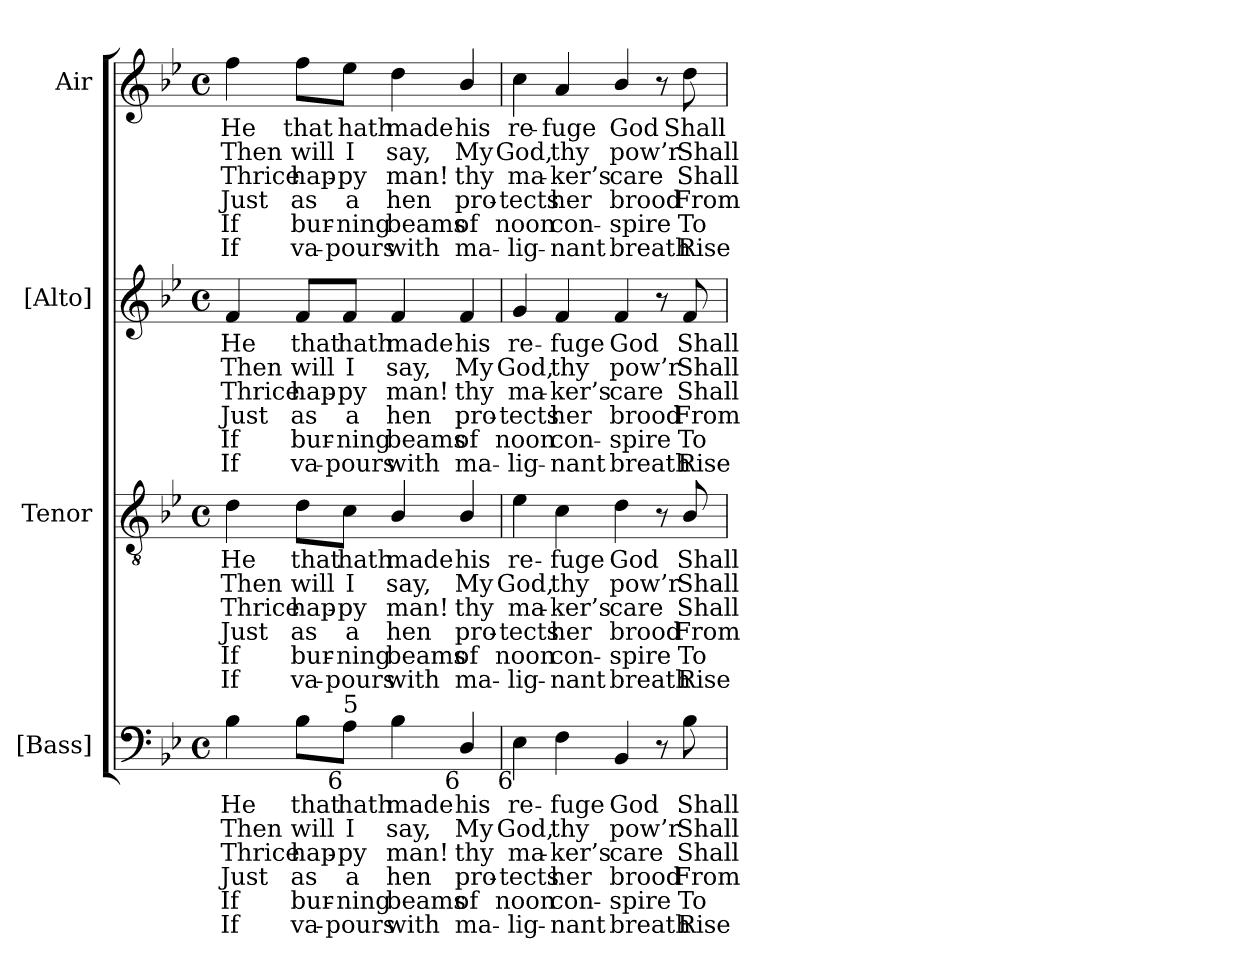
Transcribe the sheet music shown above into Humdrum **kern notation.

**kern	**text	**text	**text	**text	**text	**text	**kern	**text	**text	**text	**text	**text	**text	**kern	**text	**text	**text	**text	**text	**text	**kern	**text	**text	**text	**text	**text	**text
*part4	*part4	*part4	*part4	*part4	*part4	*part4	*part3	*part3	*part3	*part3	*part3	*part3	*part3	*part2	*part2	*part2	*part2	*part2	*part2	*part2	*part1	*part1	*part1	*part1	*part1	*part1	*part1
*staff4	*staff4	*staff4	*staff4	*staff4	*staff4	*staff4	*staff3	*staff3	*staff3	*staff3	*staff3	*staff3	*staff3	*staff2	*staff2	*staff2	*staff2	*staff2	*staff2	*staff2	*staff1	*staff1	*staff1	*staff1	*staff1	*staff1	*staff1
*I"[Bass]	*	*	*	*	*	*	*I"Tenor	*	*	*	*	*	*	*I"[Alto]	*	*	*	*	*	*	*I"Air	*	*	*	*	*	*
*I'B.	*	*	*	*	*	*	*I'T.	*	*	*	*	*	*	*I'A.	*	*	*	*	*	*	*	*	*	*	*	*	*
!!LO:PB:g=z
*clefF4	*	*	*	*	*	*	*clefGv2	*	*	*	*	*	*	*clefG2	*	*	*	*	*	*	*clefG2	*	*	*	*	*	*
*	*	*	*	*	*	*	*ITrd7c12	*	*	*	*	*	*	*	*	*	*	*	*	*	*	*	*	*	*	*	*
*k[b-e-]	*	*	*	*	*	*	*k[b-e-]	*	*	*	*	*	*	*k[b-e-]	*	*	*	*	*	*	*k[b-e-]	*	*	*	*	*	*
*B-:	*	*	*	*	*	*	*B-:	*	*	*	*	*	*	*B-:	*	*	*	*	*	*	*B-:	*	*	*	*	*	*
*M4/4	*	*	*	*	*	*	*M4/4	*	*	*	*	*	*	*M4/4	*	*	*	*	*	*	*M4/4	*	*	*	*	*	*
*met(c)	*	*	*	*	*	*	*met(c)	*	*	*	*	*	*	*met(c)	*	*	*	*	*	*	*met(c)	*	*	*	*	*	*
=1	=1	=1	=1	=1	=1	=1	=1	=1	=1	=1	=1	=1	=1	=1	=1	=1	=1	=1	=1	=1	=1	=1	=1	=1	=1	=1	=1
!	!LO:LY:b:color=#000000	!LO:LY:b:color=#000000	!LO:LY:b:color=#000000	!LO:LY:b:color=#000000	!LO:LY:b:color=#000000	!LO:LY:b:color=#000000	!	!	!	!	!	!	!	!	!	!	!	!	!	!	!	!	!	!	!	!	!
!	!	!	!	!	!	!	!	!LO:LY:b:color=#000000	!LO:LY:b:color=#000000	!LO:LY:b:color=#000000	!LO:LY:b:color=#000000	!LO:LY:b:color=#000000	!LO:LY:b:color=#000000	!	!	!	!	!	!	!	!	!	!	!	!	!	!
!	!	!	!	!	!	!	!	!	!	!	!	!	!	!	!LO:LY:b:color=#000000	!LO:LY:b:color=#000000	!LO:LY:b:color=#000000	!LO:LY:b:color=#000000	!LO:LY:b:color=#000000	!LO:LY:b:color=#000000	!	!	!	!	!	!	!
!	!	!	!	!	!	!	!	!	!	!	!	!	!	!	!	!	!	!	!	!	!	!LO:LY:b:color=#000000	!LO:LY:b:color=#000000	!LO:LY:b:color=#000000	!LO:LY:b:color=#000000	!LO:LY:b:color=#000000	!LO:LY:b:color=#000000
4B-i\	He	Then	Thrice	Just	If	If	4Di\	He	Then	Thrice	Just	If	If	4fi/	He	Then	Thrice	Just	If	If	4ffi\	He	Then	Thrice	Just	If	If
!	!LO:LY:b:color=#000000	!LO:LY:b:color=#000000	!LO:LY:b:color=#000000	!LO:LY:b:color=#000000	!LO:LY:b:color=#000000	!LO:LY:b:color=#000000	!	!	!	!	!	!	!	!	!	!	!	!	!	!	!	!	!	!	!	!	!
!	!	!	!	!	!	!	!	!LO:LY:b:color=#000000	!LO:LY:b:color=#000000	!LO:LY:b:color=#000000	!LO:LY:b:color=#000000	!LO:LY:b:color=#000000	!LO:LY:b:color=#000000	!	!	!	!	!	!	!	!	!	!	!	!	!	!
!	!	!	!	!	!	!	!	!	!	!	!	!	!	!	!LO:LY:b:color=#000000	!LO:LY:b:color=#000000	!LO:LY:b:color=#000000	!LO:LY:b:color=#000000	!LO:LY:b:color=#000000	!LO:LY:b:color=#000000	!	!	!	!	!	!	!
!	!	!	!	!	!	!	!	!	!	!	!	!	!	!	!	!	!	!	!	!	!	!LO:LY:b:color=#000000	!LO:LY:b:color=#000000	!LO:LY:b:color=#000000	!LO:LY:b:color=#000000	!LO:LY:b:color=#000000	!LO:LY:b:color=#000000
8B-i\L	that	will	hap-	-as	bur-	-va-	8Di\L	that	will	hap-	-as	bur-	-va-	8fi/L	that	will	hap-	-as	bur-	-va-	8ffi\L	that	will	hap-	-as	bur-	-va-
!	!LO:LY:b:color=#000000	!LO:LY:b:color=#000000	!LO:LY:b:color=#000000	!LO:LY:b:color=#000000	!LO:LY:b:color=#000000	!LO:LY:b:color=#000000	!	!	!	!	!	!	!	!	!	!	!	!	!	!	!	!	!	!	!	!	!
!	!	!	!	!	!	!	!	!LO:LY:b:color=#000000	!LO:LY:b:color=#000000	!LO:LY:b:color=#000000	!LO:LY:b:color=#000000	!LO:LY:b:color=#000000	!LO:LY:b:color=#000000	!	!	!	!	!	!	!	!	!	!	!	!	!	!
!	!	!	!	!	!	!	!	!	!	!	!	!	!	!	!LO:LY:b:color=#000000	!LO:LY:b:color=#000000	!LO:LY:b:color=#000000	!LO:LY:b:color=#000000	!LO:LY:b:color=#000000	!LO:LY:b:color=#000000	!	!	!	!	!	!	!
!LO:TX:b:rj:t=6	!	!	!	!	!	!	!	!	!	!	!	!	!	!	!	!	!	!	!	!	!	!	!	!	!	!	!
!LO:TX:t=5	!	!	!	!	!	!	!	!	!	!	!	!	!	!	!	!	!	!	!	!	!	!	!	!	!	!	!
!	!	!	!	!	!	!	!	!	!	!	!	!	!	!	!	!	!	!	!	!	!	!LO:LY:b:color=#000000	!LO:LY:b:color=#000000	!LO:LY:b:color=#000000	!LO:LY:b:color=#000000	!LO:LY:b:color=#000000	!LO:LY:b:color=#000000
8Ai\J	hath	I	-py	a	ning	pours	8Ci\J	hath	I	-py	a	ning	pours	8fi/J	hath	I	-py	a	ning	pours	8ee-i\J	hath	I	-py	a	ning	pours
!	!LO:LY:b:color=#000000	!LO:LY:b:color=#000000	!LO:LY:b:color=#000000	!LO:LY:b:color=#000000	!LO:LY:b:color=#000000	!LO:LY:b:color=#000000	!	!	!	!	!	!	!	!	!	!	!	!	!	!	!	!	!	!	!	!	!
!	!	!	!	!	!	!	!	!LO:LY:b:color=#000000	!LO:LY:b:color=#000000	!LO:LY:b:color=#000000	!LO:LY:b:color=#000000	!LO:LY:b:color=#000000	!LO:LY:b:color=#000000	!	!	!	!	!	!	!	!	!	!	!	!	!	!
!	!	!	!	!	!	!	!	!	!	!	!	!	!	!	!LO:LY:b:color=#000000	!LO:LY:b:color=#000000	!LO:LY:b:color=#000000	!LO:LY:b:color=#000000	!LO:LY:b:color=#000000	!LO:LY:b:color=#000000	!	!	!	!	!	!	!
!	!	!	!	!	!	!	!	!	!	!	!	!	!	!	!	!	!	!	!	!	!	!LO:LY:b:color=#000000	!LO:LY:b:color=#000000	!LO:LY:b:color=#000000	!LO:LY:b:color=#000000	!LO:LY:b:color=#000000	!LO:LY:b:color=#000000
4B-i\	made	say,	man!	hen	beams	with	4BB-i/	made	say,	man!	hen	beams	with	4fi/	made	say,	man!	hen	beams	with	4ddi\	made	say,	man!	hen	beams	with
!	!LO:LY:b:color=#000000	!LO:LY:b:color=#000000	!LO:LY:b:color=#000000	!LO:LY:b:color=#000000	!LO:LY:b:color=#000000	!LO:LY:b:color=#000000	!	!	!	!	!	!	!	!	!	!	!	!	!	!	!	!	!	!	!	!	!
!	!	!	!	!	!	!	!	!LO:LY:b:color=#000000	!LO:LY:b:color=#000000	!LO:LY:b:color=#000000	!LO:LY:b:color=#000000	!LO:LY:b:color=#000000	!LO:LY:b:color=#000000	!	!	!	!	!	!	!	!	!	!	!	!	!	!
!	!	!	!	!	!	!	!	!	!	!	!	!	!	!	!LO:LY:b:color=#000000	!LO:LY:b:color=#000000	!LO:LY:b:color=#000000	!LO:LY:b:color=#000000	!LO:LY:b:color=#000000	!LO:LY:b:color=#000000	!	!	!	!	!	!	!
!LO:TX:b:rj:t=6	!	!	!	!	!	!	!	!	!	!	!	!	!	!	!	!	!	!	!	!	!	!	!	!	!	!	!
!	!	!	!	!	!	!	!	!	!	!	!	!	!	!	!	!	!	!	!	!	!	!LO:LY:b:color=#000000	!LO:LY:b:color=#000000	!LO:LY:b:color=#000000	!LO:LY:b:color=#000000	!LO:LY:b:color=#000000	!LO:LY:b:color=#000000
4Di/	his	My	thy	pro-	-of	ma-	4BB-i/	his	My	thy	pro-	-of	ma-	4fi/	his	My	thy	pro-	-of	ma-	4b-i/	his	My	thy	pro-	-of	ma-
=2	=2	=2	=2	=2	=2	=2	=2	=2	=2	=2	=2	=2	=2	=2	=2	=2	=2	=2	=2	=2	=2	=2	=2	=2	=2	=2	=2
!	!LO:LY:b:color=#000000	!LO:LY:b:color=#000000	!LO:LY:b:color=#000000	!LO:LY:b:color=#000000	!LO:LY:b:color=#000000	!LO:LY:b:color=#000000	!	!	!	!	!	!	!	!	!	!	!	!	!	!	!	!	!	!	!	!	!
!	!	!	!	!	!	!	!	!LO:LY:b:color=#000000	!LO:LY:b:color=#000000	!LO:LY:b:color=#000000	!LO:LY:b:color=#000000	!LO:LY:b:color=#000000	!LO:LY:b:color=#000000	!	!	!	!	!	!	!	!	!	!	!	!	!	!
!	!	!	!	!	!	!	!	!	!	!	!	!	!	!	!LO:LY:b:color=#000000	!LO:LY:b:color=#000000	!LO:LY:b:color=#000000	!LO:LY:b:color=#000000	!LO:LY:b:color=#000000	!LO:LY:b:color=#000000	!	!	!	!	!	!	!
!LO:TX:b:rj:t=6	!	!	!	!	!	!	!	!	!	!	!	!	!	!	!	!	!	!	!	!	!	!	!	!	!	!	!
!	!	!	!	!	!	!	!	!	!	!	!	!	!	!	!	!	!	!	!	!	!	!LO:LY:b:color=#000000	!LO:LY:b:color=#000000	!LO:LY:b:color=#000000	!LO:LY:b:color=#000000	!LO:LY:b:color=#000000	!LO:LY:b:color=#000000
4E-i\	re-	God,	-ma-	-tects	noon	lig-	4E-i\	re-	God,	-ma-	-tects	noon	lig-	4gi/	re-	God,	-ma-	-tects	noon	lig-	4cci\	re-	God,	-ma-	-tects	noon	lig-
!	!LO:LY:b:color=#000000	!LO:LY:b:color=#000000	!LO:LY:b:color=#000000	!LO:LY:b:color=#000000	!LO:LY:b:color=#000000	!LO:LY:b:color=#000000	!	!	!	!	!	!	!	!	!	!	!	!	!	!	!	!	!	!	!	!	!
!	!	!	!	!	!	!	!	!LO:LY:b:color=#000000	!LO:LY:b:color=#000000	!LO:LY:b:color=#000000	!LO:LY:b:color=#000000	!LO:LY:b:color=#000000	!LO:LY:b:color=#000000	!	!	!	!	!	!	!	!	!	!	!	!	!	!
!	!	!	!	!	!	!	!	!	!	!	!	!	!	!	!LO:LY:b:color=#000000	!LO:LY:b:color=#000000	!LO:LY:b:color=#000000	!LO:LY:b:color=#000000	!LO:LY:b:color=#000000	!LO:LY:b:color=#000000	!	!	!	!	!	!	!
!	!	!	!	!	!	!	!	!	!	!	!	!	!	!	!	!	!	!	!	!	!	!LO:LY:b:color=#000000	!LO:LY:b:color=#000000	!LO:LY:b:color=#000000	!LO:LY:b:color=#000000	!LO:LY:b:color=#000000	!LO:LY:b:color=#000000
4Fi\	-fuge	thy	-ker’s	her	con-	-nant	4Ci\	-fuge	thy	-ker’s	her	con-	-nant	4fi/	-fuge	thy	-ker’s	her	con-	-nant	4ai/	-fuge	thy	-ker’s	her	con-	-nant
!	!LO:LY:b:color=#000000	!LO:LY:b:color=#000000	!LO:LY:b:color=#000000	!LO:LY:b:color=#000000	!LO:LY:b:color=#000000	!LO:LY:b:color=#000000	!	!	!	!	!	!	!	!	!	!	!	!	!	!	!	!	!	!	!	!	!
!	!	!	!	!	!	!	!	!LO:LY:b:color=#000000	!LO:LY:b:color=#000000	!LO:LY:b:color=#000000	!LO:LY:b:color=#000000	!LO:LY:b:color=#000000	!LO:LY:b:color=#000000	!	!	!	!	!	!	!	!	!	!	!	!	!	!
!	!	!	!	!	!	!	!	!	!	!	!	!	!	!	!LO:LY:b:color=#000000	!LO:LY:b:color=#000000	!LO:LY:b:color=#000000	!LO:LY:b:color=#000000	!LO:LY:b:color=#000000	!LO:LY:b:color=#000000	!	!	!	!	!	!	!
!	!	!	!	!	!	!	!	!	!	!	!	!	!	!	!	!	!	!	!	!	!	!LO:LY:b:color=#000000	!LO:LY:b:color=#000000	!LO:LY:b:color=#000000	!LO:LY:b:color=#000000	!LO:LY:b:color=#000000	!LO:LY:b:color=#000000
4BB-i/	God	pow’r	care	brood	spire	breath	4Di\	God	pow’r	care	brood	spire	breath	4fi/	God	pow’r	care	brood	spire	breath	4b-i/	God	pow’r	care	brood	spire	breath
8r	.	.	.	.	.	.	8r	.	.	.	.	.	.	8r	.	.	.	.	.	.	8r	.	.	.	.	.	.
!	!LO:LY:b:color=#000000	!LO:LY:b:color=#000000	!LO:LY:b:color=#000000	!LO:LY:b:color=#000000	!LO:LY:b:color=#000000	!LO:LY:b:color=#000000	!	!	!	!	!	!	!	!	!	!	!	!	!	!	!	!	!	!	!	!	!
!	!	!	!	!	!	!	!	!LO:LY:b:color=#000000	!LO:LY:b:color=#000000	!LO:LY:b:color=#000000	!LO:LY:b:color=#000000	!LO:LY:b:color=#000000	!LO:LY:b:color=#000000	!	!	!	!	!	!	!	!	!	!	!	!	!	!
!	!	!	!	!	!	!	!	!	!	!	!	!	!	!	!LO:LY:b:color=#000000	!LO:LY:b:color=#000000	!LO:LY:b:color=#000000	!LO:LY:b:color=#000000	!LO:LY:b:color=#000000	!LO:LY:b:color=#000000	!	!	!	!	!	!	!
!	!	!	!	!	!	!	!	!	!	!	!	!	!	!	!	!	!	!	!	!	!	!LO:LY:b:color=#000000	!LO:LY:b:color=#000000	!LO:LY:b:color=#000000	!LO:LY:b:color=#000000	!LO:LY:b:color=#000000	!LO:LY:b:color=#000000
8B-i\	Shall	Shall	Shall	From	To	Rise	8BB-i/	Shall	Shall	Shall	From	To	Rise	8fi/	Shall	Shall	Shall	From	To	Rise	8ddi\	Shall	Shall	Shall	From	To	Rise
=	=	=	=	=	=	=	=	=	=	=	=	=	=	=	=	=	=	=	=	=	=	=	=	=	=	=	=
*-	*-	*-	*-	*-	*-	*-	*-	*-	*-	*-	*-	*-	*-	*-	*-	*-	*-	*-	*-	*-	*-	*-	*-	*-	*-	*-	*-
